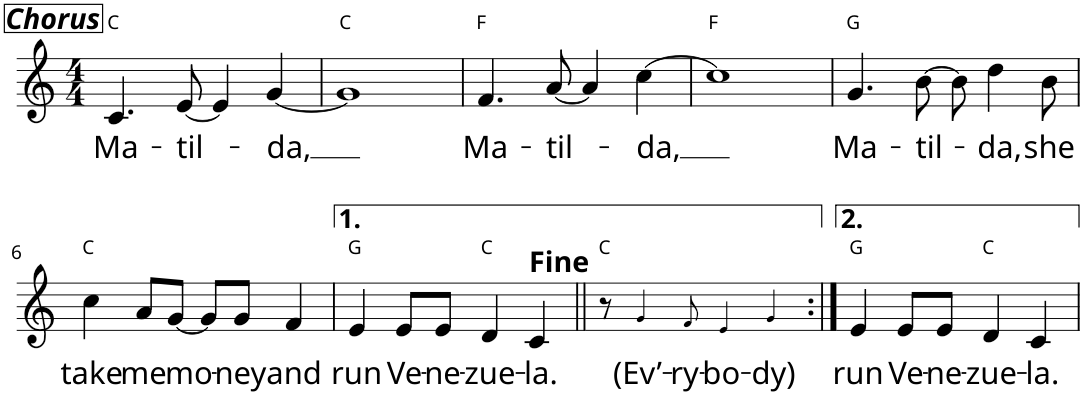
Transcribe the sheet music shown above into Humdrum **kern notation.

**kern	**text	**harte
*part1	*part1	*part1
*staff1	*staff1	*
*I"P1	*	*
*clefG2	*	*
*k[]	*	*
*M4/4	*	*
=1	=1	=1
!LO:TX:a:Bi:t=Chorus	!	!
!	!LO:LY:b	!
4.c/	Ma-	C:maj
!	!LO:LY:b	!
[8e/	-til-	.
4e/]	.	.
!	!LO:LY:b	!
[4g/	-da,	.
=2	=2	=2
1g]	.	C:maj
=3	=3	=3
!	!LO:LY:b	!
4.f/	Ma-	F:maj
!	!LO:LY:b	!
[8a/	-til-	.
4a/]	.	.
!	!LO:LY:b	!
[4cc\	-da,	.
=4	=4	=4
1cc]	.	F:maj
=5	=5	=5
!	!LO:LY:b	!
4.g/	Ma-	G:maj
!	!LO:LY:b	!
[8b\	-til-	.
8b\]	.	.
!	!LO:LY:b	!
4dd\	-da,	.
!	!LO:LY:b	!
8b\	she	.
!!LO:LB:g=z
=6	=6	=6
!	!LO:LY:b	!
4cc\	take	C:maj
!	!LO:LY:b	!
8a/L	me	.
!	!LO:LY:b	!
[8g/J	mo-	.
8g/L]	.	.
!	!LO:LY:b	!
8g/J	-ney	.
!	!LO:LY:b	!
4f/	and	.
=7	=7	=7
!	!LO:LY:b	!
4e/	run	G:maj
!	!LO:LY:b	!
8e/L	Ve-	.
!	!LO:LY:b	!
8e/J	-ne-	.
!	!LO:LY:b	!
4d/	-zue-	C:maj
!	!LO:LY:b	!
4c/	-la.	.
=8||	=8||	=8||
8r	.	C:maj
!	!LO:LY:b	!
4g!/	(Ev’-	.
!	!LO:LY:b	!
8f!/	-ry-	.
!	!LO:LY:b	!
4e!/	-bo-	.
!	!LO:LY:b	!
4g!/	-dy)	.
=9:|!	=9:|!	=9:|!
!	!LO:LY:b	!
4e/	run	G:maj
!	!LO:LY:b	!
8e/L	Ve-	.
!	!LO:LY:b	!
8e/J	-ne-	.
!	!LO:LY:b	!
4d/	-zue-	C:maj
!	!LO:LY:b	!
4c/	-la.	.
=	=	=
*-	*-	*-
